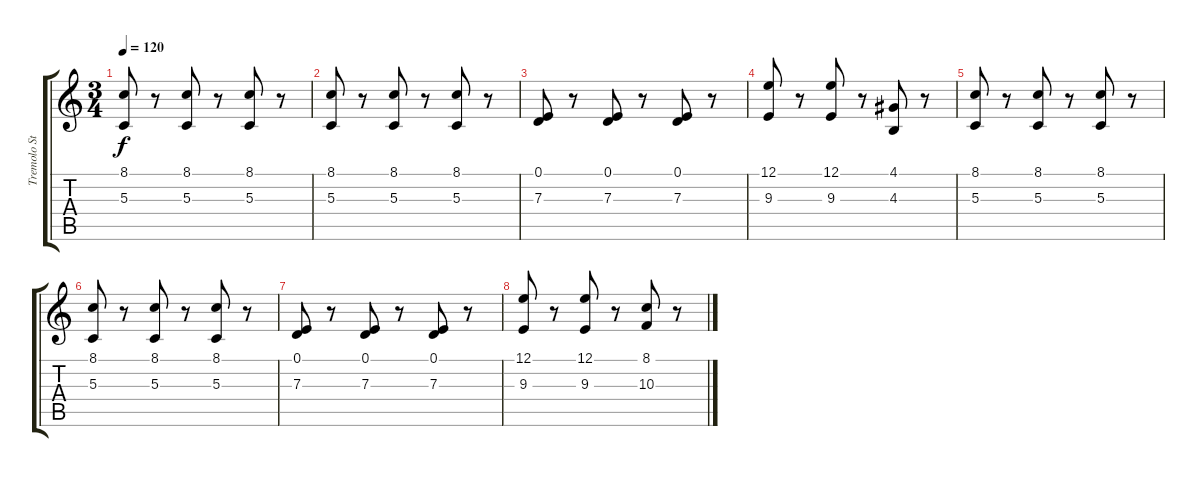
\track ("Tremolo Strings" "Tremolo St") {instrument tremolostrings}
\staff {score tabs}
\tuning (E4 B3 G3 D3 A2 E2) {hide}
\ts (3 4)
\tempo 120
\clef g2
\ks c
(8.1 5.3).8{dy f} r.8 (8.1 5.3).8 r.8 (8.1 5.3).8 r.8 |
(8.1 5.3).8 r.8 (8.1 5.3).8 r.8 (8.1 5.3).8 r.8 |
(0.1 7.3).8 r.8 (0.1 7.3).8 r.8 (0.1 7.3).8 r.8 |
(12.1 9.3).8 r.8 (12.1 9.3).8 r.8 (4.1 4.3).8 r.8 |
(8.1 5.3).8 r.8 (8.1 5.3).8 r.8 (8.1 5.3).8 r.8 |
(8.1 5.3).8 r.8 (8.1 5.3).8 r.8 (8.1 5.3).8 r.8 |
(0.1 7.3).8 r.8 (0.1 7.3).8 r.8 (0.1 7.3).8 r.8 |
(12.1 9.3).8 r.8 (12.1 9.3).8 r.8 (8.1 10.3).8 r.8
